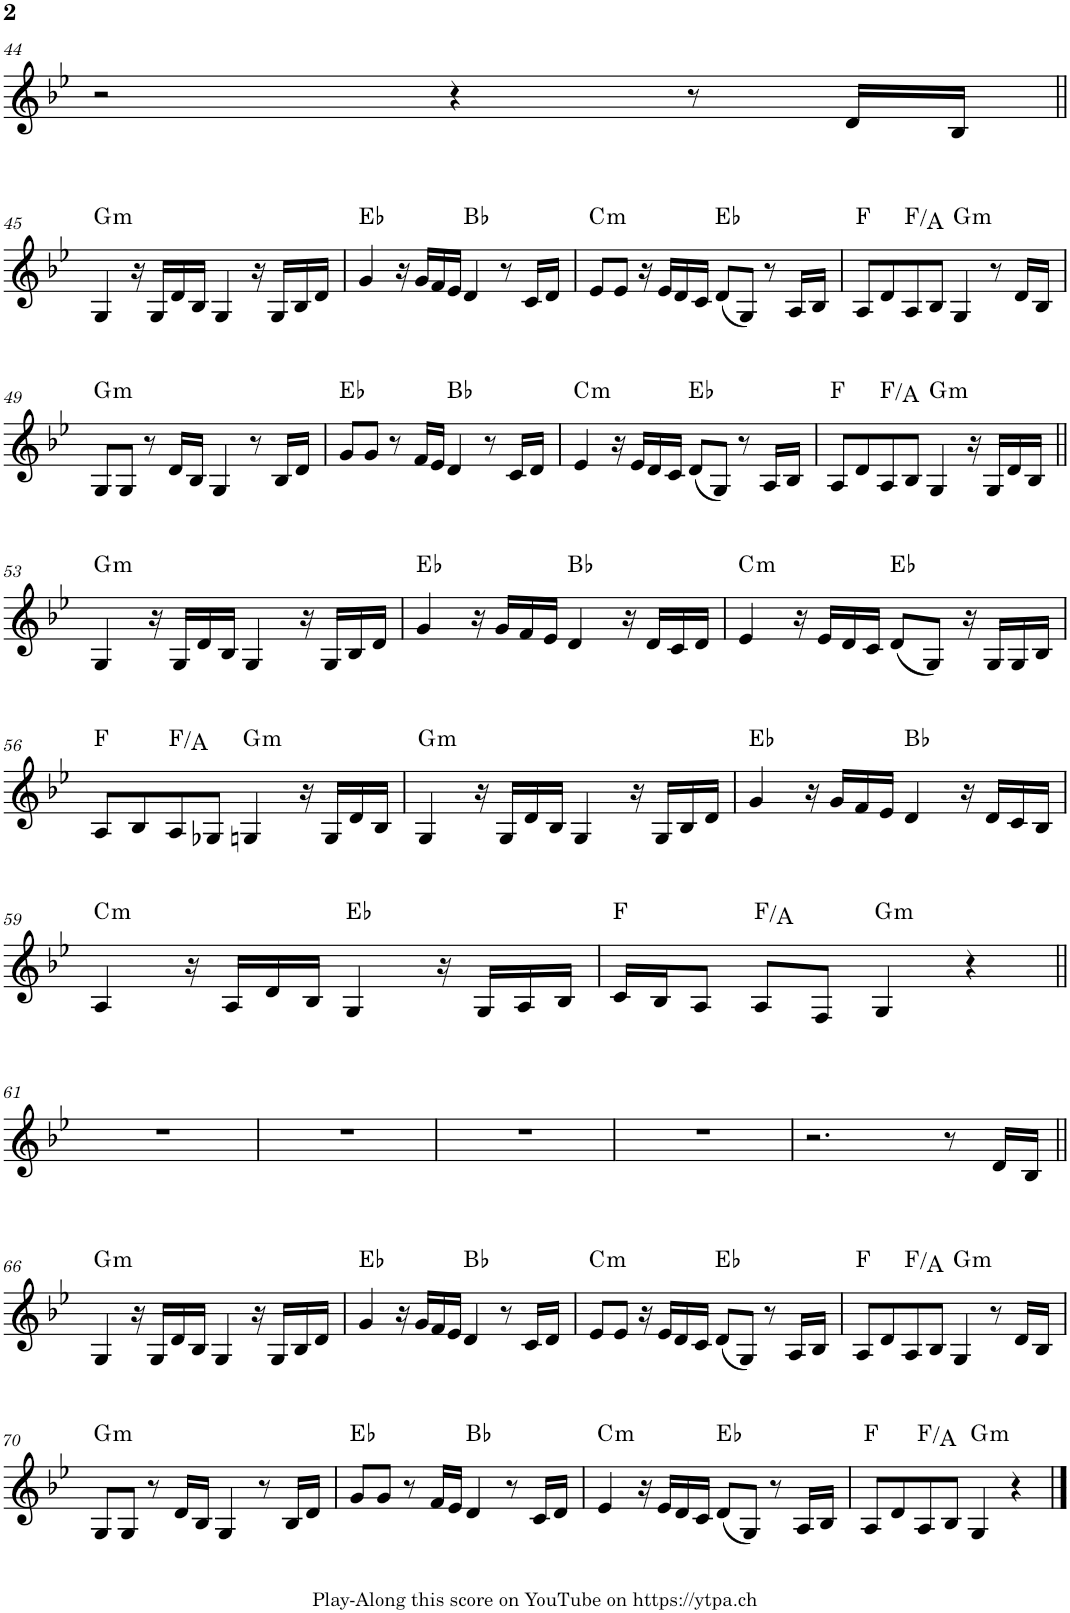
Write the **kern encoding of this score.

**kern	**harte
*part1	*part1
*staff1	*
*I"Piano	*
*I'Pno.	*
!!LO:PB:g=z
*clefG2	*
*k[b-e-]	*
*M4/4	*
=44	=44
2r	.
4r	.
8r	.
16d/LL	.
16B-/JJ	.
!!LO:LB:g=z
=45||	=45||
!	!LO:H:kt=m
4G/	G:min
16r	.
16G/LL	.
16d/	.
16B-/JJ	.
4G/	.
16r	.
16G/LL	.
16B-/	.
16d/JJ	.
=46	=46
4g/	Eb:maj
16r	.
16g/LL	.
16f/	.
16e-/JJ	.
4d/	Bb:maj
8r	.
16c/LL	.
16d/JJ	.
=47	=47
!	!LO:H:kt=m
8e-/L	C:min
8e-/J	.
16r	.
16e-/LL	.
16d/	.
16c/JJ	.
(8d/L	Eb:maj
8G/J)	.
8r	.
16A/LL	.
16B-/JJ	.
=48	=48
8A/L	F:maj
8d/	.
8A/	F:maj/3
8B-/J	.
!	!LO:H:kt=m
4G/	G:min
8r	.
16d/LL	.
16B-/JJ	.
!!LO:LB:g=z
=49	=49
!	!LO:H:kt=m
8G/L	G:min
8G/J	.
8r	.
16d/LL	.
16B-/JJ	.
4G/	.
8r	.
16B-/LL	.
16d/JJ	.
=50	=50
8g/L	Eb:maj
8g/J	.
8r	.
16f/LL	.
16e-/JJ	.
4d/	Bb:maj
8r	.
16c/LL	.
16d/JJ	.
=51	=51
!	!LO:H:kt=m
4e-/	C:min
16r	.
16e-/LL	.
16d/	.
16c/JJ	.
(8d/L	Eb:maj
8G/J)	.
8r	.
16A/LL	.
16B-/JJ	.
=52	=52
8A/L	F:maj
8d/	.
8A/	F:maj/3
8B-/J	.
!	!LO:H:kt=m
4G/	G:min
16r	.
16G/LL	.
16d/	.
16B-/JJ	.
!!LO:LB:g=z
=53||	=53||
!	!LO:H:kt=m
4G/	G:min
16r	.
16G/LL	.
16d/	.
16B-/JJ	.
4G/	.
16r	.
16G/LL	.
16B-/	.
16d/JJ	.
=54	=54
4g/	Eb:maj
16r	.
16g/LL	.
16f/	.
16e-/JJ	.
4d/	Bb:maj
16r	.
16d/LL	.
16c/	.
16d/JJ	.
=55	=55
!	!LO:H:kt=m
4e-/	C:min
16r	.
16e-/LL	.
16d/	.
16c/JJ	.
(8d/L	Eb:maj
8G/J)	.
16r	.
16G/LL	.
16G/	.
16B-/JJ	.
!!LO:LB:g=z
=56	=56
8A/L	F:maj
8B-/	.
8A/	F:maj/3
8G-X/J	.
!	!LO:H:kt=m
4Gn/	G:min
16r	.
16G/LL	.
16d/	.
16B-/JJ	.
=57	=57
!	!LO:H:kt=m
4G/	G:min
16r	.
16G/LL	.
16d/	.
16B-/JJ	.
4G/	.
16r	.
16G/LL	.
16B-/	.
16d/JJ	.
=58	=58
4g/	Eb:maj
16r	.
16g/LL	.
16f/	.
16e-/JJ	.
4d/	Bb:maj
16r	.
16d/LL	.
16c/	.
16B-/JJ	.
!!LO:LB:g=z
=59	=59
!	!LO:H:kt=m
4A/	C:min
16r	.
16A/LL	.
16d/	.
16B-/JJ	.
4G/	Eb:maj
16r	.
16G/LL	.
16A/	.
16B-/JJ	.
=60	=60
16c/LL	F:maj
16B-/J	.
8A/J	.
8A/L	F:maj/3
8F/J	.
!	!LO:H:kt=m
4G/	G:min
4r	.
!!LO:LB:g=z
=61||	=61||
1r	.
=62	=62
1r	.
=63	=63
1r	.
=64	=64
1r	.
=65	=65
2.r	.
8r	.
16d/LL	.
16B-/JJ	.
!!LO:LB:g=z
=66||	=66||
!	!LO:H:kt=m
4G/	G:min
16r	.
16G/LL	.
16d/	.
16B-/JJ	.
4G/	.
16r	.
16G/LL	.
16B-/	.
16d/JJ	.
=67	=67
4g/	Eb:maj
16r	.
16g/LL	.
16f/	.
16e-/JJ	.
4d/	Bb:maj
8r	.
16c/LL	.
16d/JJ	.
=68	=68
!	!LO:H:kt=m
8e-/L	C:min
8e-/J	.
16r	.
16e-/LL	.
16d/	.
16c/JJ	.
(8d/L	Eb:maj
8G/J)	.
8r	.
16A/LL	.
16B-/JJ	.
=69	=69
8A/L	F:maj
8d/	.
8A/	F:maj/3
8B-/J	.
!	!LO:H:kt=m
4G/	G:min
8r	.
16d/LL	.
16B-/JJ	.
!!LO:LB:g=z
=70	=70
!	!LO:H:kt=m
8G/L	G:min
8G/J	.
8r	.
16d/LL	.
16B-/JJ	.
4G/	.
8r	.
16B-/LL	.
16d/JJ	.
=71	=71
8g/L	Eb:maj
8g/J	.
8r	.
16f/LL	.
16e-/JJ	.
4d/	Bb:maj
8r	.
16c/LL	.
16d/JJ	.
=72	=72
!	!LO:H:kt=m
4e-/	C:min
16r	.
16e-/LL	.
16d/	.
16c/JJ	.
(8d/L	Eb:maj
8G/J)	.
8r	.
16A/LL	.
16B-/JJ	.
=73	=73
8A/L	F:maj
8d/	.
8A/	F:maj/3
8B-/J	.
!	!LO:H:kt=m
4G/	G:min
4r	.
==	==
*-	*-
